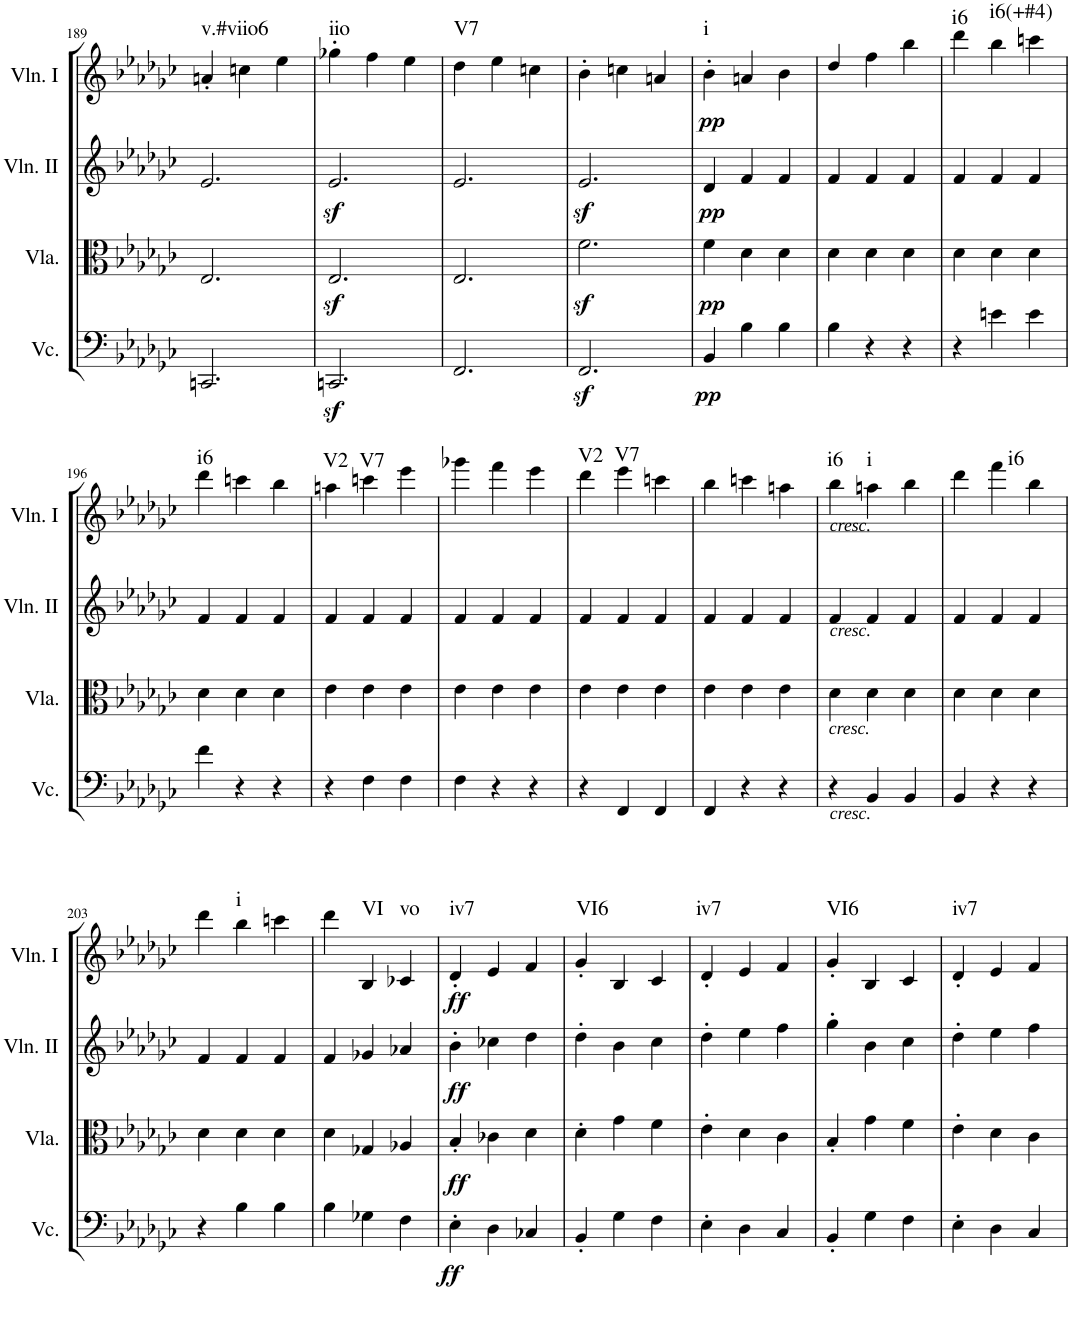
**kern	**dynam	**kern	**dynam	**kern	**dynam	**kern	**dynam	**harte
*part4	*part4	*part3	*part3	*part2	*part2	*part1	*part1	*part1
*staff4	*staff4	*staff3	*staff3	*staff2	*staff2	*staff1	*staff1	*
*I"Violoncello	*	*I"Viola	*	*I"Violin II	*	*I"Violin I	*	*
*I'Vc.	*	*I'Vla.	*	*I'Vln. II	*	*I'Vln. I	*	*
!!LO:PB:g=z
*clefF4	*	*clefC3	*	*clefG2	*	*clefG2	*	*
*k[b-e-a-d-g-c-]	*	*k[b-e-a-d-g-c-]	*	*k[b-e-a-d-g-c-]	*	*k[b-e-a-d-g-c-]	*	*
*e-:	*	*e-:	*	*e-:	*	*e-:	*	*
*M3/4	*	*M3/4	*	*M3/4	*	*M3/4	*	*
=189	=189	=189	=189	=189	=189	=189	=189	=189
!	!	!	!	!	!	!	!	!LO:H:kt=v.#viio6
2.CCn/	.	2.E-/	.	2.e-/	.	4an'/	.	N
.	.	.	.	.	.	4ccn\	.	.
.	.	.	.	.	.	4ee-\	.	.
=190	=190	=190	=190	=190	=190	=190	=190	=190
!	!	!	!	!	!	!	!	!LO:H:kt=iio
2.CCnz</	.	2.E-z</	.	2.e-z</	.	4gg-X'\	.	N
.	.	.	.	.	.	4ff\	.	.
.	.	.	.	.	.	4ee-\	.	.
=191	=191	=191	=191	=191	=191	=191	=191	=191
!	!	!	!	!	!	!	!	!LO:H:kt=V7
2.FF/	.	2.E-/	.	2.e-/	.	4dd-\	.	N
.	.	.	.	.	.	4ee-\	.	.
.	.	.	.	.	.	4ccn\	.	.
=192	=192	=192	=192	=192	=192	=192	=192	=192
2.FFz</	.	2.fz<\	.	2.e-z</	.	4b-'\	.	.
.	.	.	.	.	.	4ccn\	.	.
.	.	.	.	.	.	4an/	.	.
=193	=193	=193	=193	=193	=193	=193	=193	=193
!	!LO:DY:b	!	!LO:DY:b	!	!LO:DY:b	!	!LO:DY:b	!LO:H:kt=i
4BB-/	pp	4f\	pp	4d-/	pp	4b-'\	pp	N
4B-\	.	4d-\	.	4f/	.	4an/	.	.
4B-\	.	4d-\	.	4f/	.	4b-\	.	.
=194	=194	=194	=194	=194	=194	=194	=194	=194
4B-\	.	4d-\	.	4f/	.	4dd-/	.	.
4r	.	4d-\	.	4f/	.	4ff\	.	.
4r	.	4d-\	.	4f/	.	4bb-\	.	.
=195	=195	=195	=195	=195	=195	=195	=195	=195
!	!	!	!	!	!	!	!	!LO:H:kt=i6
4r	.	4d-\	.	4f/	.	4ddd-\	.	N
!	!	!	!	!	!	!	!	!LO:H:kt=i6(+#4)
4en\	.	4d-\	.	4f/	.	4bb-\	.	N
4e\	.	4d-\	.	4f/	.	4cccn\	.	.
!!LO:LB:g=z
=196	=196	=196	=196	=196	=196	=196	=196	=196
!	!	!	!	!	!	!	!	!LO:H:kt=i6
4f\	.	4d-\	.	4f/	.	4ddd-\	.	N
4r	.	4d-\	.	4f/	.	4cccn\	.	.
4r	.	4d-\	.	4f/	.	4bb-\	.	.
=197	=197	=197	=197	=197	=197	=197	=197	=197
!	!	!	!	!	!	!	!	!LO:H:kt=V2
4r	.	4e-\	.	4f/	.	4aan\	.	N
!	!	!	!	!	!	!	!	!LO:H:kt=V7
4F\	.	4e-\	.	4f/	.	4cccn\	.	N
4F\	.	4e-\	.	4f/	.	4eee-\	.	.
=198	=198	=198	=198	=198	=198	=198	=198	=198
4F\	.	4e-\	.	4f/	.	4ggg-X\	.	.
4r	.	4e-\	.	4f/	.	4fff\	.	.
4r	.	4e-\	.	4f/	.	4eee-\	.	.
=199	=199	=199	=199	=199	=199	=199	=199	=199
!	!	!	!	!	!	!	!	!LO:H:kt=V2
4r	.	4e-\	.	4f/	.	4ddd-\	.	N
!	!	!	!	!	!	!	!	!LO:H:kt=V7
4FF/	.	4e-\	.	4f/	.	4eee-\	.	N
4FF/	.	4e-\	.	4f/	.	4cccn\	.	.
=200	=200	=200	=200	=200	=200	=200	=200	=200
4FF/	.	4e-\	.	4f/	.	4bb-\	.	.
4r	.	4e-\	.	4f/	.	4cccn\	.	.
4r	.	4e-\	.	4f/	.	4aan\	.	.
=201	=201	=201	=201	=201	=201	=201	=201	=201
!	!	!	!	!	!	!LO:TX:a:i:t=cresc.	!	!
!	!	!	!	!LO:TX:b:i:t=cresc.	!	!	!	!
!	!	!LO:TX:b:i:t=cresc.	!	!	!	!	!	!
!LO:TX:b:i:t=cresc.	!	!	!	!	!	!	!	!LO:H:kt=i6
4r	.	4d-\	.	4f/	.	4bb-\	.	N
!	!	!	!	!	!	!	!	!LO:H:kt=i
4BB-/	.	4d-\	.	4f/	.	4aan\	.	N
4BB-/	.	4d-\	.	4f/	.	4bb-\	.	.
=202	=202	=202	=202	=202	=202	=202	=202	=202
4BB-/	.	4d-\	.	4f/	.	4ddd-\	.	.
!	!	!	!	!	!	!	!	!LO:H:kt=i6
4r	.	4d-\	.	4f/	.	4fff\	.	N
4r	.	4d-\	.	4f/	.	4bb-\	.	.
!!LO:LB:g=z
=203	=203	=203	=203	=203	=203	=203	=203	=203
4r	.	4d-\	.	4f/	.	4ddd-\	.	.
!	!	!	!	!	!	!	!	!LO:H:kt=i
4B-\	.	4d-\	.	4f/	.	4bb-\	.	N
4B-\	.	4d-\	.	4f/	.	4cccn\	.	.
=204	=204	=204	=204	=204	=204	=204	=204	=204
4B-\	.	4d-\	.	4f/	.	4ddd-\	.	.
!	!	!	!	!	!	!	!	!LO:H:kt=VI
4G-X\	.	4G-X/	.	4g-X/	.	4B-/	.	N
!	!	!	!	!	!	!	!	!LO:H:kt=vo
4F\	.	4A-X/	.	4a-X/	.	4c-X/	.	N
=205	=205	=205	=205	=205	=205	=205	=205	=205
!	!LO:DY:b	!	!LO:DY:b	!	!LO:DY:b	!	!LO:DY:b	!LO:H:kt=iv7
4E-'\	ff	4B-'/	ff	4b-'\	ff	4d-'/	ff	N
4D-\	.	4c-X\	.	4cc-X\	.	4e-/	.	.
4C-X/	.	4d-\	.	4dd-\	.	4f/	.	.
=206	=206	=206	=206	=206	=206	=206	=206	=206
!	!	!	!	!	!	!	!	!LO:H:kt=VI6
4BB-'/	.	4d-'\	.	4dd-'\	.	4g-'/	.	N
4G-\	.	4g-\	.	4b-\	.	4B-/	.	.
4F\	.	4f\	.	4cc-\	.	4c-/	.	.
=207	=207	=207	=207	=207	=207	=207	=207	=207
!	!	!	!	!	!	!	!	!LO:H:kt=iv7
4E-'\	.	4e-'\	.	4dd-'\	.	4d-'/	.	N
4D-\	.	4d-\	.	4ee-\	.	4e-/	.	.
4C-/	.	4c-\	.	4ff\	.	4f/	.	.
=208	=208	=208	=208	=208	=208	=208	=208	=208
!	!	!	!	!	!	!	!	!LO:H:kt=VI6
4BB-'/	.	4B-'/	.	4gg-'\	.	4g-'/	.	N
4G-\	.	4g-\	.	4b-\	.	4B-/	.	.
4F\	.	4f\	.	4cc-\	.	4c-/	.	.
=209	=209	=209	=209	=209	=209	=209	=209	=209
!	!	!	!	!	!	!	!	!LO:H:kt=iv7
4E-'\	.	4e-'\	.	4dd-'\	.	4d-'/	.	N
4D-\	.	4d-\	.	4ee-\	.	4e-/	.	.
4C-/	.	4c-\	.	4ff\	.	4f/	.	.
=	=	=	=	=	=	=	=	=
*-	*-	*-	*-	*-	*-	*-	*-	*-
